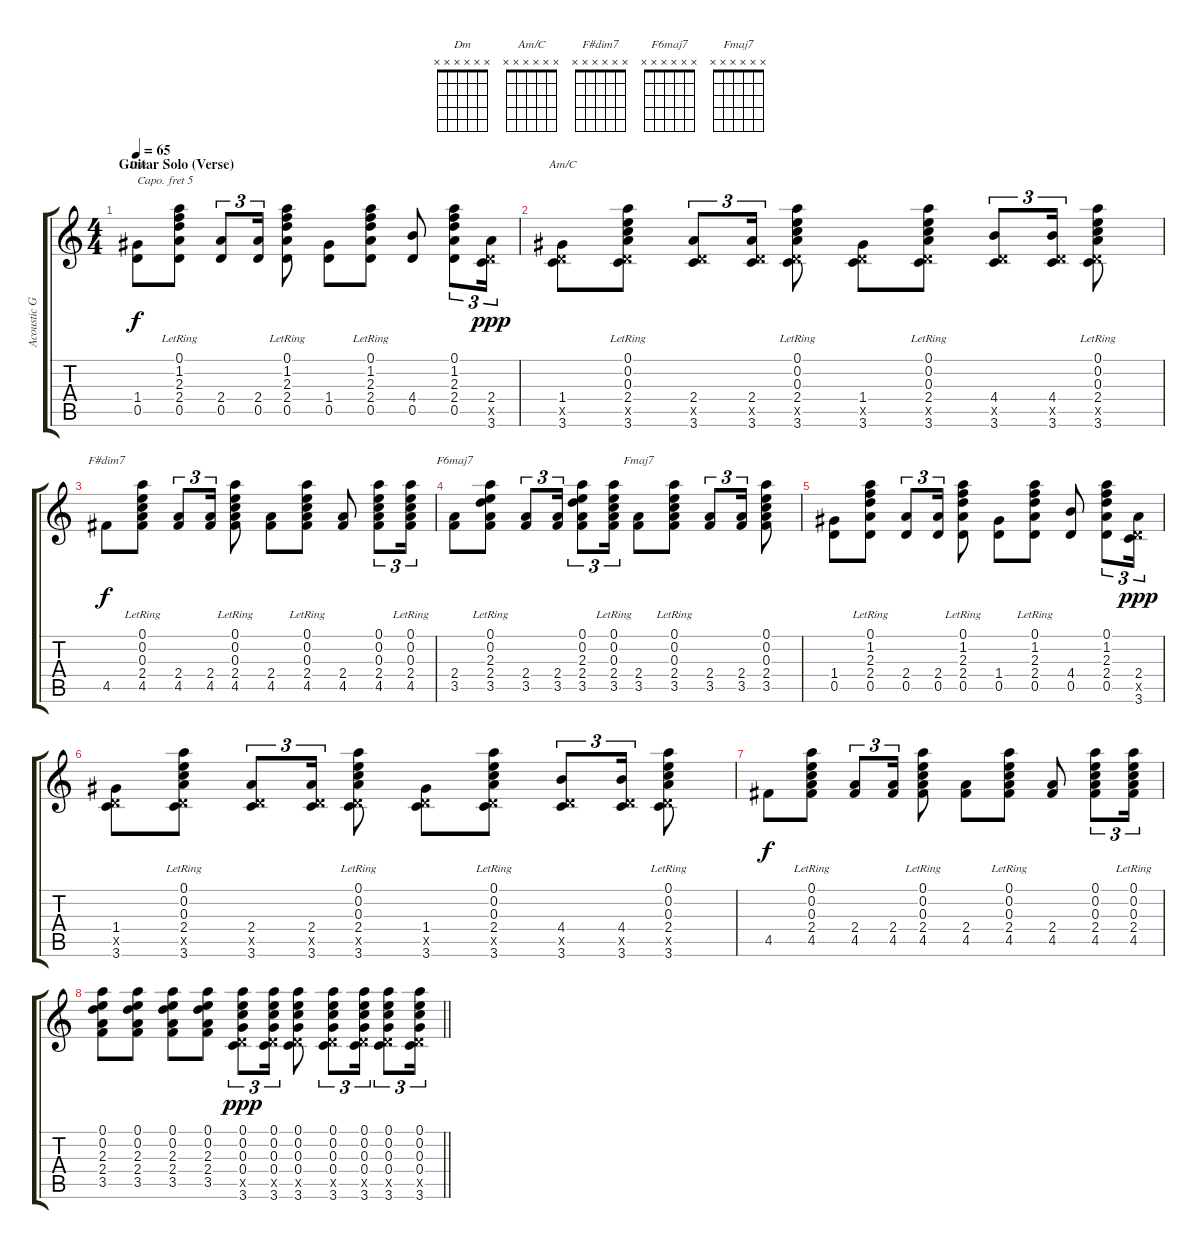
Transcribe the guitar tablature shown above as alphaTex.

\track ("Acoustic Guitar" "Acoustic G") {instrument acousticguitarsteel}
\staff {score tabs}
\capo 5
\tuning (E4 B3 G3 D3 A2 E2) {hide}
\chord ("Dm" x x x x x x)
\chord ("Am/C" x x x x x x)
\chord ("F#dim7" x x x x x x)
\chord ("F6maj7" x x x x x x)
\chord ("Fmaj7" x x x x x x)
\ts (4 4)
\section ("" "Guitar Solo (Verse)")
\tempo 65
\clef g2
\ks c
(1.4 0.5).8{ch "Dm" dy f} (0.1{lr} 1.2{lr} 2.3{lr} 2.4 0.5).8 (2.4 0.5).8{tu (3 2)} (2.4 0.5).16{tu (3 2)} (0.1{lr} 1.2{lr} 2.3{lr} 2.4 0.5).8 (1.4 0.5).8 (0.1{lr} 1.2{lr} 2.3{lr} 2.4 0.5).8 (4.4 0.5).8 (0.1 1.2 2.3 2.4 0.5).8{tu (3 2)} (2.4 0.5{x} 3.6).16{tu (3 2) dy ppp} |
(1.4 0.5{x} 3.6).8{ch "Am/C"} (0.1{lr} 0.2{lr} 0.3{lr} 2.4 0.5{x} 3.6).8 (2.4 0.5{x} 3.6).8{tu (3 2)} (2.4 0.5{x} 3.6).16{tu (3 2)} (0.1{lr} 0.2{lr} 0.3{lr} 2.4 0.5{x} 3.6).8 (1.4 0.5{x} 3.6).8 (0.1{lr} 0.2{lr} 0.3{lr} 2.4 0.5{x} 3.6).8 (4.4 0.5{x} 3.6).8{tu (3 2)} (4.4 0.5{x} 3.6).16{tu (3 2)} (0.1{lr} 0.2{lr} 0.3{lr} 2.4 0.5{x} 3.6).8 |
4.5.8{ch "F#dim7" dy f} (0.1{lr} 0.2{lr} 0.3{lr} 2.4 4.5).8 (2.4 4.5).8{tu (3 2)} (2.4 4.5).16{tu (3 2)} (0.1{lr} 0.2{lr} 0.3{lr} 2.4 4.5).8 (2.4 4.5).8 (0.1{lr} 0.2{lr} 0.3{lr} 2.4 4.5).8 (2.4 4.5).8 (0.1 0.2 0.3 2.4 4.5).8{tu (3 2)} (0.1{lr} 0.2{lr} 0.3{lr} 2.4 4.5).16{tu (3 2)} |
(2.4 3.5).8{ch "F6maj7"} (0.1{lr} 0.2{lr} 2.3{lr} 2.4 3.5).8 (2.4 3.5).8{tu (3 2)} (2.4 3.5).16{tu (3 2)} (0.1 0.2 2.3 2.4 3.5).8{tu (3 2)} (0.1{lr} 0.2{lr} 0.3{lr} 2.4 3.5).16{tu (3 2)} (2.4 3.5).8{ch "Fmaj7"} (0.1{lr} 0.2{lr} 0.3{lr} 2.4 3.5).8 (2.4 3.5).8{tu (3 2)} (2.4 3.5).16{tu (3 2)} (0.1 0.2 0.3 2.4 3.5).8 |
(1.4 0.5).8 (0.1{lr} 1.2{lr} 2.3{lr} 2.4 0.5).8 (2.4 0.5).8{tu (3 2)} (2.4 0.5).16{tu (3 2)} (0.1{lr} 1.2{lr} 2.3{lr} 2.4 0.5).8 (1.4 0.5).8 (0.1{lr} 1.2{lr} 2.3{lr} 2.4 0.5).8 (4.4 0.5).8 (0.1 1.2 2.3 2.4 0.5).8{tu (3 2)} (2.4 0.5{x} 3.6).16{tu (3 2) dy ppp} |
(1.4 0.5{x} 3.6).8 (0.1{lr} 0.2{lr} 0.3{lr} 2.4 0.5{x} 3.6).8 (2.4 0.5{x} 3.6).8{tu (3 2)} (2.4 0.5{x} 3.6).16{tu (3 2)} (0.1{lr} 0.2{lr} 0.3{lr} 2.4 0.5{x} 3.6).8 (1.4 0.5{x} 3.6).8 (0.1{lr} 0.2{lr} 0.3{lr} 2.4 0.5{x} 3.6).8 (4.4 0.5{x} 3.6).8{tu (3 2)} (4.4 0.5{x} 3.6).16{tu (3 2)} (0.1{lr} 0.2{lr} 0.3{lr} 2.4 0.5{x} 3.6).8 |
4.5.8{dy f} (0.1{lr} 0.2{lr} 0.3{lr} 2.4 4.5).8 (2.4 4.5).8{tu (3 2)} (2.4 4.5).16{tu (3 2)} (0.1{lr} 0.2{lr} 0.3{lr} 2.4 4.5).8 (2.4 4.5).8 (0.1{lr} 0.2{lr} 0.3{lr} 2.4 4.5).8 (2.4 4.5).8 (0.1 0.2 0.3 2.4 4.5).8{tu (3 2)} (0.1{lr} 0.2{lr} 0.3{lr} 2.4 4.5).16{tu (3 2)} |
\barLineRight lightlight
(0.1 0.2 2.3 2.4 3.5).8 (0.1 0.2 2.3 2.4 3.5).8 (0.1 0.2 2.3 2.4 3.5).8 (0.1 0.2 2.3 2.4 3.5).8 (0.1 0.2 0.3 0.4 0.5{x} 3.6).8{tu (3 2) dy ppp} (0.1 0.2 0.3 0.4 0.5{x} 3.6).16{tu (3 2)} (0.1 0.2 0.3 0.4 0.5{x} 3.6).8 (0.1 0.2 0.3 0.4 0.5{x} 3.6).8{tu (3 2)} (0.1 0.2 0.3 0.4 0.5{x} 3.6).16{tu (3 2)} (0.1 0.2 0.3 0.4 0.5{x} 3.6).8{tu (3 2)} (0.1 0.2 0.3 0.4 0.5{x} 3.6).16{tu (3 2)}
